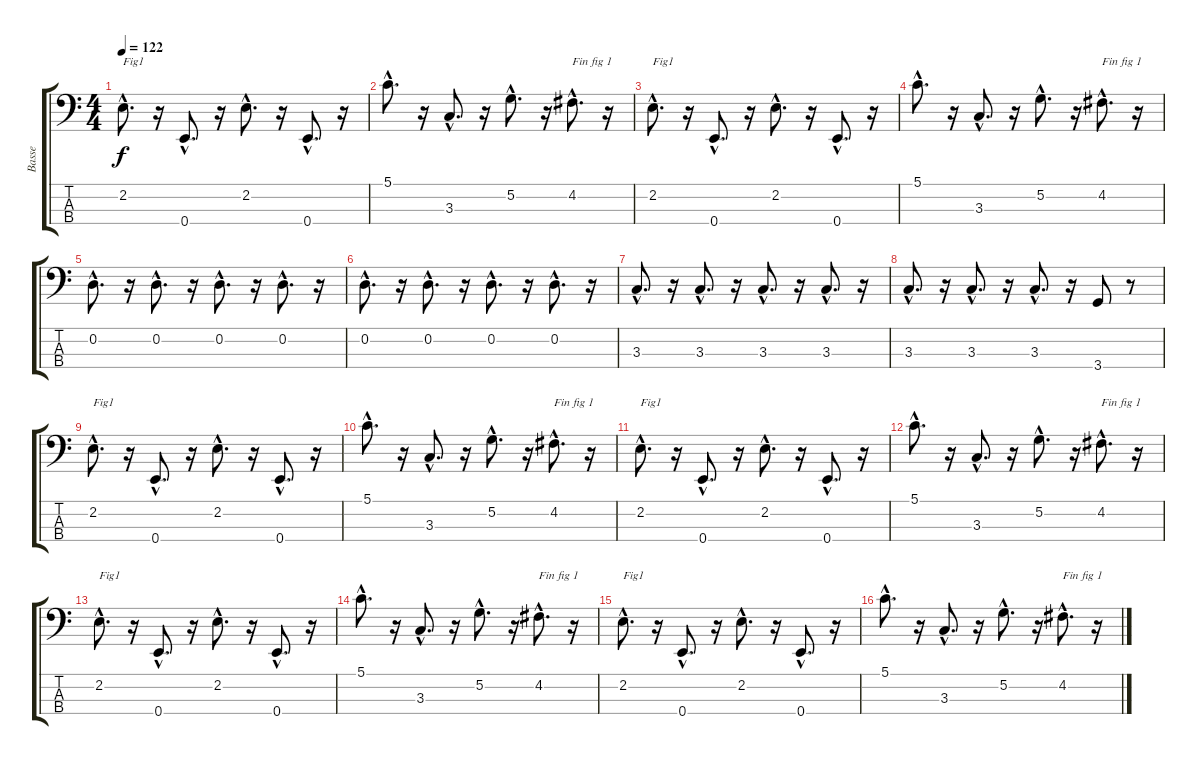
\track ("Basse" "Basse") {instrument acousticbass}
\staff {score tabs}
\tuning (G2 D2 A1 E1) {hide}
\ts (4 4)
\tempo 122
\clef f4
\ks c
2.2{hac}.8{d txt "Fig1" dy f} r.16 0.4{hac}.8{d} r.16 2.2{hac}.8{d} r.16 0.4{hac}.8{d} r.16 |
5.1{hac}.8{d} r.16 3.3{hac}.8{d} r.16 5.2{hac}.8{d} r.16 4.2{hac}.8{d txt "Fin fig 1"} r.16 |
2.2{hac}.8{d txt "Fig1"} r.16 0.4{hac}.8{d} r.16 2.2{hac}.8{d} r.16 0.4{hac}.8{d} r.16 |
5.1{hac}.8{d} r.16 3.3{hac}.8{d} r.16 5.2{hac}.8{d} r.16 4.2{hac}.8{d txt "Fin fig 1"} r.16 |
0.2{hac}.8{d} r.16 0.2{hac}.8{d} r.16 0.2{hac}.8{d} r.16 0.2{hac}.8{d} r.16 |
0.2{hac}.8{d} r.16 0.2{hac}.8{d} r.16 0.2{hac}.8{d} r.16 0.2{hac}.8{d} r.16 |
3.3{hac}.8{d} r.16 3.3{hac}.8{d} r.16 3.3{hac}.8{d} r.16 3.3{hac}.8{d} r.16 |
3.3{hac}.8{d} r.16 3.3{hac}.8{d} r.16 3.3{hac}.8{d} r.16 3.4.8 r.8 |
2.2{hac}.8{d txt "Fig1"} r.16 0.4{hac}.8{d} r.16 2.2{hac}.8{d} r.16 0.4{hac}.8{d} r.16 |
5.1{hac}.8{d} r.16 3.3{hac}.8{d} r.16 5.2{hac}.8{d} r.16 4.2{hac}.8{d txt "Fin fig 1"} r.16 |
2.2{hac}.8{d txt "Fig1"} r.16 0.4{hac}.8{d} r.16 2.2{hac}.8{d} r.16 0.4{hac}.8{d} r.16 |
5.1{hac}.8{d} r.16 3.3{hac}.8{d} r.16 5.2{hac}.8{d} r.16 4.2{hac}.8{d txt "Fin fig 1"} r.16 |
2.2{hac}.8{d txt "Fig1"} r.16 0.4{hac}.8{d} r.16 2.2{hac}.8{d} r.16 0.4{hac}.8{d} r.16 |
5.1{hac}.8{d} r.16 3.3{hac}.8{d} r.16 5.2{hac}.8{d} r.16 4.2{hac}.8{d txt "Fin fig 1"} r.16 |
2.2{hac}.8{d txt "Fig1"} r.16 0.4{hac}.8{d} r.16 2.2{hac}.8{d} r.16 0.4{hac}.8{d} r.16 |
5.1{hac}.8{d} r.16 3.3{hac}.8{d} r.16 5.2{hac}.8{d} r.16 4.2{hac}.8{d txt "Fin fig 1"} r.16
